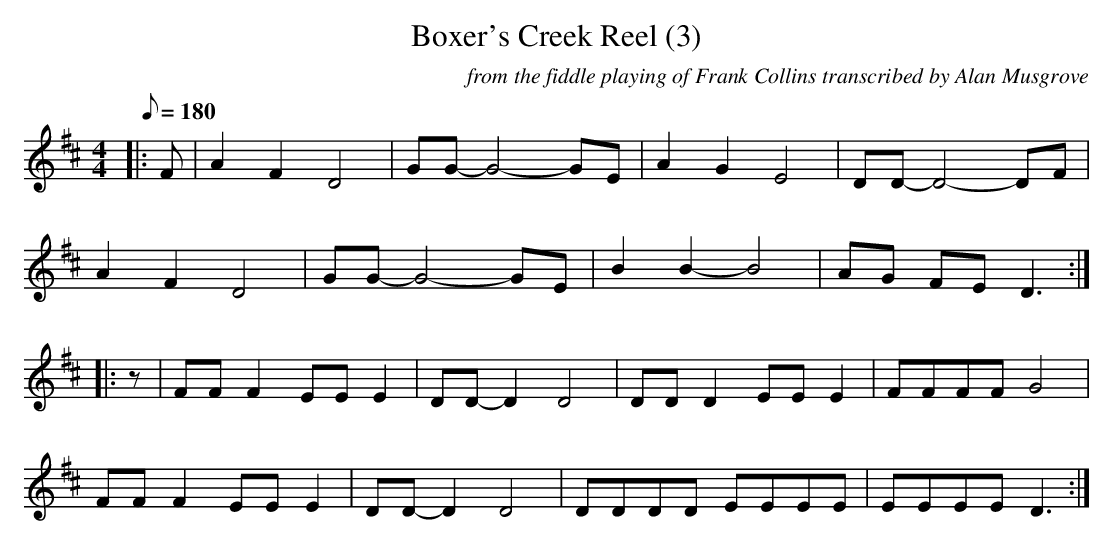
X:1
T:Boxer's Creek Reel (3)
C:from the fiddle playing of Frank Collins transcribed by Alan Musgrove
M:4/4
L:1/8
Q:180
K:D
|:F|A2F2D4|GG-G4-GE|A2G2E4|DD-D4-DF|
A2F2D4|GG-G4-GE|B2B2-B4|AG FE D3:|
|:z|FFF2 EEE2|DD-D2D4|DDD2 EEE2|FFFFG4|
FFF2 EEE2|DD-D2D4|DDDD EEEE|EEEED3:|
